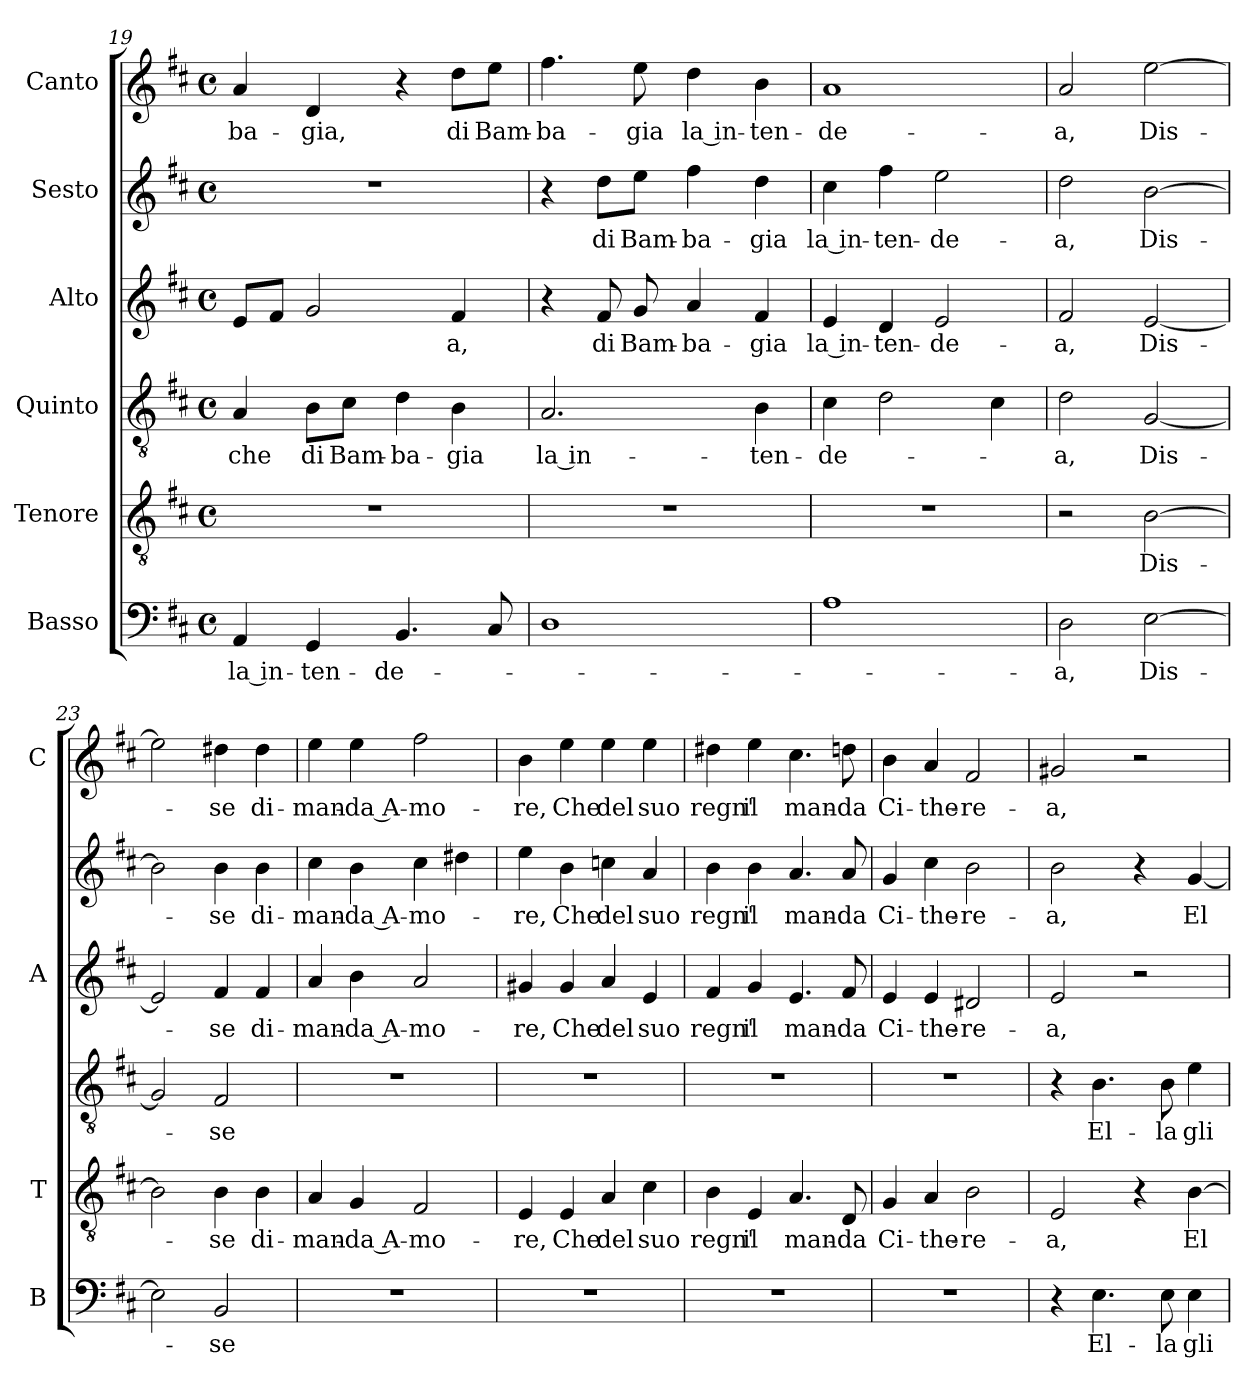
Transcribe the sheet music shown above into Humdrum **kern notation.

**kern	**text	**kern	**text	**kern	**text	**kern	**text	**kern	**text	**kern	**text
*part6	*part6	*part5	*part5	*part4	*part4	*part3	*part3	*part2	*part2	*part1	*part1
*staff6	*staff6	*staff5	*staff5	*staff4	*staff4	*staff3	*staff3	*staff2	*staff2	*staff1	*staff1
*I"Basso	*	*I"Tenore	*	*I"Quinto	*	*I"Alto	*	*I"Sesto	*	*I"Canto	*
*I'B	*	*I'T	*	*	*	*I'A	*	*	*	*I'C	*
*clefF4	*	*clefGv2	*	*clefGv2	*	*clefG2	*	*clefG2	*	*clefG2	*
*k[f#c#]	*	*k[f#c#]	*	*k[f#c#]	*	*k[f#c#]	*	*k[f#c#]	*	*k[f#c#]	*
*D:	*	*D:	*	*D:	*	*D:	*	*D:	*	*D:	*
*M4/4	*	*M4/4	*	*M4/4	*	*M4/4	*	*M4/4	*	*M4/4	*
*met(c)	*	*met(c)	*	*met(c)	*	*met(c)	*	*met(c)	*	*met(c)	*
=19	=19	=19	=19	=19	=19	=19	=19	=19	=19	=19	=19
!	!LO:LY:b	!	!	!	!LO:LY:b	!	!	!	!	!	!LO:LY:b
4AA/	la in-	1r	.	4A/	-che	8e/L	.	1r	.	4a/	-ba-
.	.	.	.	.	.	8f#/J	.	.	.	.	.
!	!LO:LY:b	!	!	!	!LO:LY:b	!	!	!	!	!	!LO:LY:b
4GG/	-ten-	.	.	8B\L	di	2g/	.	.	.	4d/	-gia,
!	!	!	!	!	!LO:LY:b	!	!	!	!	!	!
.	.	.	.	8c#\J	Bam-	.	.	.	.	.	.
!	!LO:LY:b	!	!	!	!LO:LY:b	!	!	!	!	!	!
4.BB/	-de-	.	.	4d\	-ba-	.	.	.	.	4r	.
!	!	!	!	!	!LO:LY:b	!	!LO:LY:b	!	!	!	!LO:LY:b
.	.	.	.	4B\	-gia	4f#/	-a,	.	.	8dd\L	di
!	!	!	!	!	!	!	!	!	!	!	!LO:LY:b
8C#/	.	.	.	.	.	.	.	.	.	8ee\J	Bam-
!!LO:LB:g=z
=20	=20	=20	=20	=20	=20	=20	=20	=20	=20	=20	=20
!	!	!	!	!	!LO:LY:b	!	!	!	!	!	!LO:LY:b
1D	.	1r	.	2.A/	la in-	4r	.	4r	.	4.ff#\	-ba-
!	!	!	!	!	!	!	!LO:LY:b	!	!LO:LY:b	!	!
.	.	.	.	.	.	8f#/	di	8dd\L	di	.	.
!	!	!	!	!	!	!	!LO:LY:b	!	!LO:LY:b	!	!LO:LY:b
.	.	.	.	.	.	8g/	Bam-	8ee\J	Bam-	8ee\	-gia
!	!	!	!	!	!	!	!LO:LY:b	!	!LO:LY:b	!	!LO:LY:b
.	.	.	.	.	.	4a/	-ba-	4ff#\	-ba-	4dd\	la in-
!	!	!	!	!	!LO:LY:b	!	!LO:LY:b	!	!LO:LY:b	!	!LO:LY:b
.	.	.	.	4B\	-ten-	4f#/	-gia	4dd\	-gia	4b\	-ten-
=21	=21	=21	=21	=21	=21	=21	=21	=21	=21	=21	=21
!	!	!	!	!	!LO:LY:b	!	!LO:LY:b	!	!LO:LY:b	!	!LO:LY:b
1A	.	1r	.	4c#\	-de-	4e/	la in-	4cc#\	la in-	1a	-de-
!	!	!	!	!	!	!	!LO:LY:b	!	!LO:LY:b	!	!
.	.	.	.	2d\	.	4d/	-ten-	4ff#\	-ten-	.	.
!	!	!	!	!	!	!	!LO:LY:b	!	!LO:LY:b	!	!
.	.	.	.	.	.	2e/	-de-	2ee\	-de-	.	.
.	.	.	.	4c#\	.	.	.	.	.	.	.
=22	=22	=22	=22	=22	=22	=22	=22	=22	=22	=22	=22
!	!LO:LY:b	!	!	!	!LO:LY:b	!	!LO:LY:b	!	!LO:LY:b	!	!LO:LY:b
2D\	-a,	2r	.	2d\	-a,	2f#/	-a,	2dd\	-a,	2a/	-a,
!	!LO:LY:b	!	!LO:LY:b	!	!LO:LY:b	!	!LO:LY:b	!	!LO:LY:b	!	!LO:LY:b
[2E\	Dis-	[2B\	Dis-	[2G/	Dis-	[2e/	Dis-	[2b\	Dis-	[2ee\	Dis-
=23	=23	=23	=23	=23	=23	=23	=23	=23	=23	=23	=23
2E\]	.	2B\]	.	2G/]	.	2e/]	.	2b\]	.	2ee\]	.
!	!LO:LY:b	!	!LO:LY:b	!	!LO:LY:b	!	!LO:LY:b	!	!LO:LY:b	!	!LO:LY:b
2BB/	-se	4B\	-se	2F#/	-se	4f#/	-se	4b\	-se	4dd#X\	-se
!	!	!	!LO:LY:b	!	!	!	!LO:LY:b	!	!LO:LY:b	!	!LO:LY:b
.	.	4B\	di-	.	.	4f#/	di-	4b\	di-	4dd#\	di-
=24	=24	=24	=24	=24	=24	=24	=24	=24	=24	=24	=24
!	!	!	!LO:LY:b	!	!	!	!LO:LY:b	!	!LO:LY:b	!	!LO:LY:b
1r	.	4A/	-man-	1r	.	4a/	-man-	4cc#\	-man-	4ee\	-man-
!	!	!	!LO:LY:b	!	!	!	!LO:LY:b	!	!LO:LY:b	!	!LO:LY:b
.	.	4G/	-da A-	.	.	4b\	-da A-	4b\	-da A-	4ee\	-da A-
!	!	!	!LO:LY:b	!	!	!	!LO:LY:b	!	!LO:LY:b	!	!LO:LY:b
.	.	2F#/	-mo-	.	.	2a/	-mo-	4cc#\	-mo-	2ff#\	-mo-
.	.	.	.	.	.	.	.	4dd#X\	.	.	.
=25	=25	=25	=25	=25	=25	=25	=25	=25	=25	=25	=25
!	!	!	!LO:LY:b	!	!	!	!LO:LY:b	!	!LO:LY:b	!	!LO:LY:b
1r	.	4E/	-re,	1r	.	4g#X/	-re,	4ee\	-re,	4b\	-re,
!	!	!	!LO:LY:b	!	!	!	!LO:LY:b	!	!LO:LY:b	!	!LO:LY:b
.	.	4E/	Che	.	.	4g#/	Che	4b\	Che	4ee\	Che
!	!	!	!LO:LY:b	!	!	!	!LO:LY:b	!	!LO:LY:b	!	!LO:LY:b
.	.	4A/	del	.	.	4a/	del	4ccn\	del	4ee\	del
!	!	!	!LO:LY:b	!	!	!	!LO:LY:b	!	!LO:LY:b	!	!LO:LY:b
.	.	4c#\	suo	.	.	4e/	suo	4a/	suo	4ee\	suo
=26	=26	=26	=26	=26	=26	=26	=26	=26	=26	=26	=26
!	!	!	!LO:LY:b	!	!	!	!LO:LY:b	!	!LO:LY:b	!	!LO:LY:b
1r	.	4B\	regn'	1r	.	4f#/	regn'	4b\	regn'	4dd#X\	regn'
!	!	!	!LO:LY:b	!	!	!	!LO:LY:b	!	!LO:LY:b	!	!LO:LY:b
.	.	4E/	il	.	.	4g/	il	4b\	il	4ee\	il
!	!	!	!LO:LY:b	!	!	!	!LO:LY:b	!	!LO:LY:b	!	!LO:LY:b
.	.	4.A/	man-	.	.	4.e/	man-	4.a/	man-	4.cc#\	man-
!	!	!	!LO:LY:b	!	!	!	!LO:LY:b	!	!LO:LY:b	!	!LO:LY:b
.	.	8D/	-da	.	.	8f#/	-da	8a/	-da	8ddn\	-da
!!LO:LB:g=z
=27	=27	=27	=27	=27	=27	=27	=27	=27	=27	=27	=27
!	!	!	!LO:LY:b	!	!	!	!LO:LY:b	!	!LO:LY:b	!	!LO:LY:b
1r	.	4G/	Ci-	1r	.	4e/	Ci-	4g/	Ci-	4b\	Ci-
!	!	!	!LO:LY:b	!	!	!	!LO:LY:b	!	!LO:LY:b	!	!LO:LY:b
.	.	4A/	-the-	.	.	4e/	-the-	4cc#\	-the-	4a/	-the-
!	!	!	!LO:LY:b	!	!	!	!LO:LY:b	!	!LO:LY:b	!	!LO:LY:b
.	.	2B\	-re-	.	.	2d#X/	-re-	2b\	-re-	2f#/	-re-
=28	=28	=28	=28	=28	=28	=28	=28	=28	=28	=28	=28
!	!	!	!LO:LY:b	!	!	!	!LO:LY:b	!	!LO:LY:b	!	!LO:LY:b
4r	.	2E/	-a,	4r	.	2e/	-a,	2b\	-a,	2g#X/	-a,
!	!LO:LY:b	!	!	!	!LO:LY:b	!	!	!	!	!	!
4.E\	El-	.	.	4.B\	El-	.	.	.	.	.	.
.	.	4r	.	.	.	2r	.	4r	.	2r	.
!	!LO:LY:b	!	!	!	!LO:LY:b	!	!	!	!	!	!
8E\	-la	.	.	8B\	-la	.	.	.	.	.	.
!	!LO:LY:b	!	!LO:LY:b	!	!LO:LY:b	!	!	!	!LO:LY:b	!	!
4E\	gli	[4B\	El-	4e\	gli	.	.	[4g/	El-	.	.
=	=	=	=	=	=	=	=	=	=	=	=
*-	*-	*-	*-	*-	*-	*-	*-	*-	*-	*-	*-
